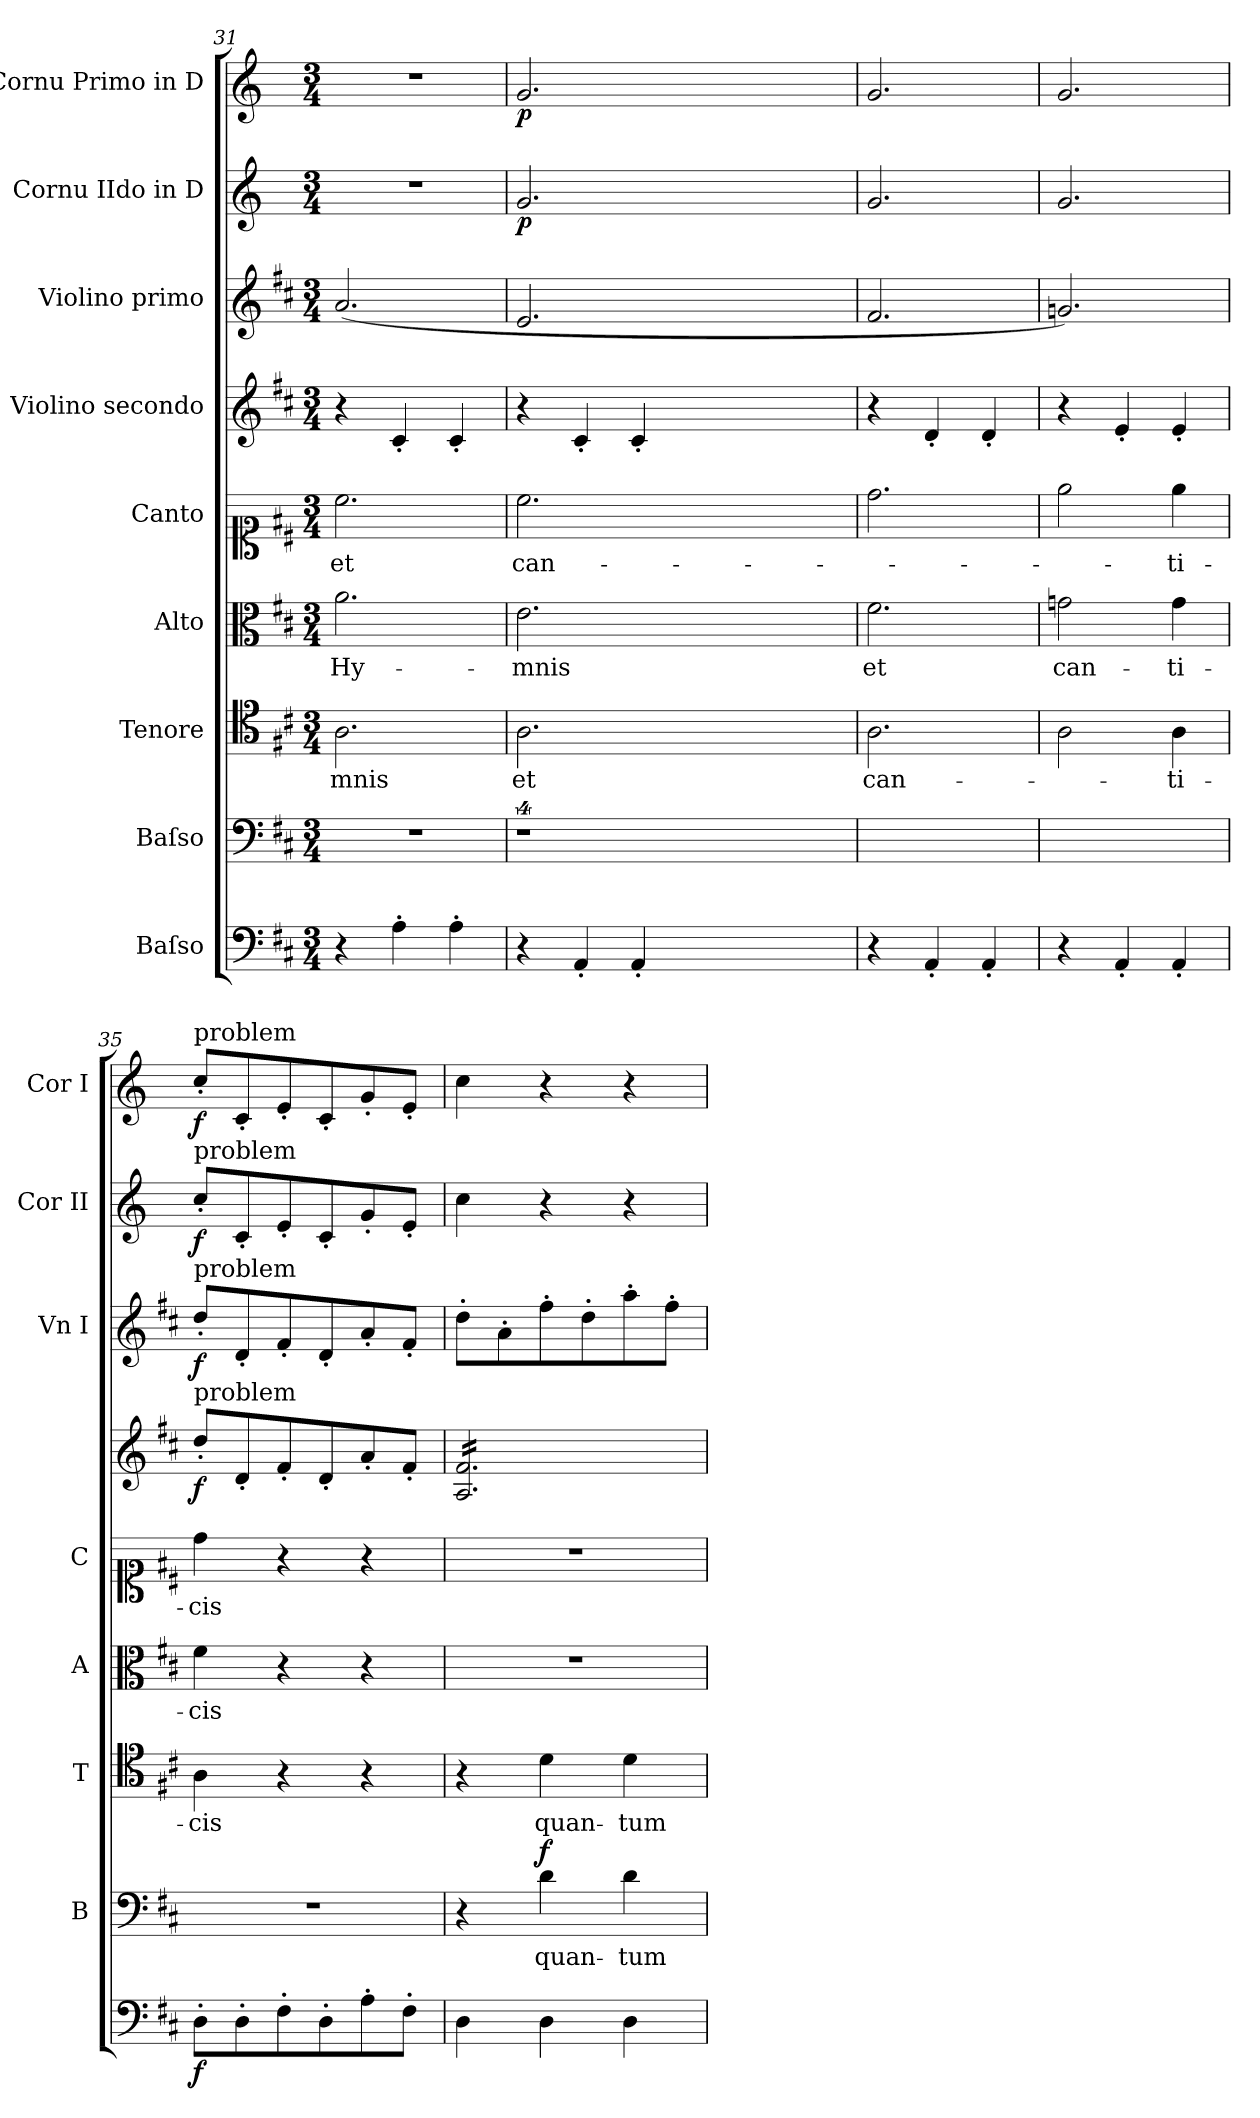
**kern	**dynam	**kern	**text	**dynam	**kern	**text	**dynam	**kern	**text	**kern	**text	**kern	**dynam	**kern	**dynam	**kern	**dynam	**kern	**dynam
*part9	*part9	*part8	*part8	*part8	*part7	*part7	*part7	*part6	*part6	*part5	*part5	*part4	*part4	*part3	*part3	*part2	*part2	*part1	*part1
*staff9	*staff9	*staff8	*staff8	*staff8	*staff7	*staff7	*staff7	*staff6	*staff6	*staff5	*staff5	*staff4	*staff4	*staff3	*staff3	*staff2	*staff2	*staff1	*staff1
*I"Baſso	*	*I"Baſso	*	*	*I"Tenore	*	*	*I"Alto	*	*I"Canto	*	*I"Violino secondo	*	*I"Violino primo	*	*I"Cornu IIdo in D	*	*I"Cornu Primo in D	*
*	*	*I'B	*	*	*I'T	*	*	*I'A	*	*I'C	*	*	*	*I'Vn I	*	*I'Cor II	*	*I'Cor I	*
*clefF4	*	*clefF4	*	*	*clefC4	*	*	*clefC3	*	*clefC1	*	*clefG2	*	*clefG2	*	*clefG2	*	*clefG2	*
*	*	*	*	*	*	*	*	*	*	*	*	*	*	*	*	*ITrd-1c-2	*	*ITrd-1c-2	*
*k[f#c#]	*	*k[f#c#]	*	*	*k[f#c#]	*	*	*k[f#c#]	*	*k[f#c#]	*	*k[f#c#]	*	*k[f#c#]	*	*k[f#c#]	*	*k[f#c#]	*
*M3/4	*	*M3/4	*	*	*M3/4	*	*	*M3/4	*	*M3/4	*	*M3/4	*	*M3/4	*	*M3/4	*	*M3/4	*
=31	=31	=31	=31	=31	=31	=31	=31	=31	=31	=31	=31	=31	=31	=31	=31	=31	=31	=31	=31
4r	.	2.r	.	.	2.A\	-mnis	.	2.a\	Hy-	2.cc#\	et	4r	.	(2.a/	.	2.r	.	2.r	.
4A'\	.	.	.	.	.	.	.	.	.	.	.	4c#'/	.	.	.	.	.	.	.
4A'\	.	.	.	.	.	.	.	.	.	.	.	4c#'/	.	.	.	.	.	.	.
=32	=32	=32	=32	=32	=32	=32	=32	=32	=32	=32	=32	=32	=32	=32	=32	=32	=32	=32	=32
!	!	!	!	!	!	!	!	!	!	!	!	!	!	!	!	!	!	!	!LO:DY:b
4r	.	4%9r	.	.	2.A\	et	.	2.e\	-mnis	2.cc#\	can-	4r	.	2.e/	.	2.a/	p	2.a/	p
4AA'>/	.	.	.	.	.	.	.	.	.	.	.	4c#'/	.	.	.	.	.	.	.
4AA'>/	.	.	.	.	.	.	.	.	.	.	.	4c#'/	.	.	.	.	.	.	.
1.ryy	.	.	.	.	1.ryy	.	.	1.ryy	.	1.ryy	.	1.ryy	.	1.ryy	.	1.ryy	.	1.ryy	.
=33	=33	=33	=33	=33	=33	=33	=33	=33	=33	=33	=33	=33	=33	=33	=33	=33	=33	=33	=33
4r	.	2.ryy	.	.	2.A\	can-	.	2.f#\	et	2.dd\	.	4r	.	2.f#/	.	2.a/	.	2.a/	.
4AA'>/	.	.	.	.	.	.	.	.	.	.	.	4d'/	.	.	.	.	.	.	.
4AA'>/	.	.	.	.	.	.	.	.	.	.	.	4d'/	.	.	.	.	.	.	.
=34	=34	=34	=34	=34	=34	=34	=34	=34	=34	=34	=34	=34	=34	=34	=34	=34	=34	=34	=34
4r	.	2.ryy	.	.	2A\	.	.	2gn\	can-	2ee\	.	4r	.	2.gn/)	.	2.a/	.	2.a/	.
4AA'>/	.	.	.	.	.	.	.	.	.	.	.	4e'/	.	.	.	.	.	.	.
4AA'>/	.	.	.	.	4A\	-ti-	.	4g\	-ti-	4ee\	-ti-	4e'/	.	.	.	.	.	.	.
=35	=35	=35	=35	=35	=35	=35	=35	=35	=35	=35	=35	=35	=35	=35	=35	=35	=35	=35	=35
!	!	!	!	!	!	!	!	!	!	!	!	!	!	!	!	!	!	!LO:TX:a:t=problem	!
!	!	!	!	!	!	!	!	!	!	!	!	!	!	!	!	!LO:TX:a:t=problem	!	!	!
!	!	!	!	!	!	!	!	!	!	!	!	!	!	!LO:TX:a:t=problem	!	!	!	!	!
!	!	!	!	!	!	!	!	!	!	!	!	!LO:TX:a:t=problem	!	!	!	!	!	!	!
!	!	!	!	!	!	!	!	!	!	!	!	!	!	!	!	!	!	!	!LO:DY:b
8D'\L	f	2.r	.	.	4A\	-cis	.	4f#\	-cis	4dd\	-cis	8dd'\L	f	8dd'\L	f	8dd'\L	f	8dd'\L	f
8D'\	.	.	.	.	.	.	.	.	.	.	.	8d'/	.	8d'/	.	8d'/	.	8d'/	.
8F#'\	.	.	.	.	4r	.	.	4r	.	4r	.	8f#'/	.	8f#'/	.	8f#'/	.	8f#'/	.
8D'\	.	.	.	.	.	.	.	.	.	.	.	8d'/	.	8d'/	.	8d'/	.	8d'/	.
8A'\	.	.	.	.	4r	.	.	4r	.	4r	.	8a'/	.	8a'/	.	8a'/	.	8a'/	.
8F#'\J	.	.	.	.	.	.	.	.	.	.	.	8f#'/J	.	8f#'/J	.	8f#'/J	.	8f#'/J	.
=36	=36	=36	=36	=36	=36	=36	=36	=36	=36	=36	=36	=36	=36	=36	=36	=36	=36	=36	=36
*	*	*	*	*	*	*	*	*	*	*	*	*tremolo	*	*	*	*	*	*	*
4D\	.	4r	.	.	4r	.	.	2.r	.	2.r	.	16A/ 16f#/LL	.	8dd'\L	.	4dd\	.	4dd\	.
.	.	.	.	.	.	.	.	.	.	.	.	16A/ 16f#/	.	.	.	.	.	.	.
.	.	.	.	.	.	.	.	.	.	.	.	16A/ 16f#/	.	8a'\	.	.	.	.	.
.	.	.	.	.	.	.	.	.	.	.	.	16A/ 16f#/	.	.	.	.	.	.	.
!	!	!	!	!LO:DY:a	!	!	!LO:DY:b	!	!	!	!	!	!	!	!	!	!	!	!
4D\	.	4d\	quan-	f	4d\	quan-	forte	.	.	.	.	16A/ 16f#/	.	8ff#'\	.	4r	.	4r	.
.	.	.	.	.	.	.	.	.	.	.	.	16A/ 16f#/	.	.	.	.	.	.	.
.	.	.	.	.	.	.	.	.	.	.	.	16A/ 16f#/	.	8dd'\	.	.	.	.	.
.	.	.	.	.	.	.	.	.	.	.	.	16A/ 16f#/	.	.	.	.	.	.	.
4D\	.	4d\	-tum	.	4d\	-tum	.	.	.	.	.	16A/ 16f#/	.	8aa'\	.	4r	.	4r	.
.	.	.	.	.	.	.	.	.	.	.	.	16A/ 16f#/	.	.	.	.	.	.	.
.	.	.	.	.	.	.	.	.	.	.	.	16A/ 16f#/	.	8ff#'\J	.	.	.	.	.
.	.	.	.	.	.	.	.	.	.	.	.	16A/ 16f#/JJ	.	.	.	.	.	.	.
*	*	*	*	*	*	*	*	*	*	*	*	*Xtremolo	*	*	*	*	*	*	*
=	=	=	=	=	=	=	=	=	=	=	=	=	=	=	=	=	=	=	=
*-	*-	*-	*-	*-	*-	*-	*-	*-	*-	*-	*-	*-	*-	*-	*-	*-	*-	*-	*-
